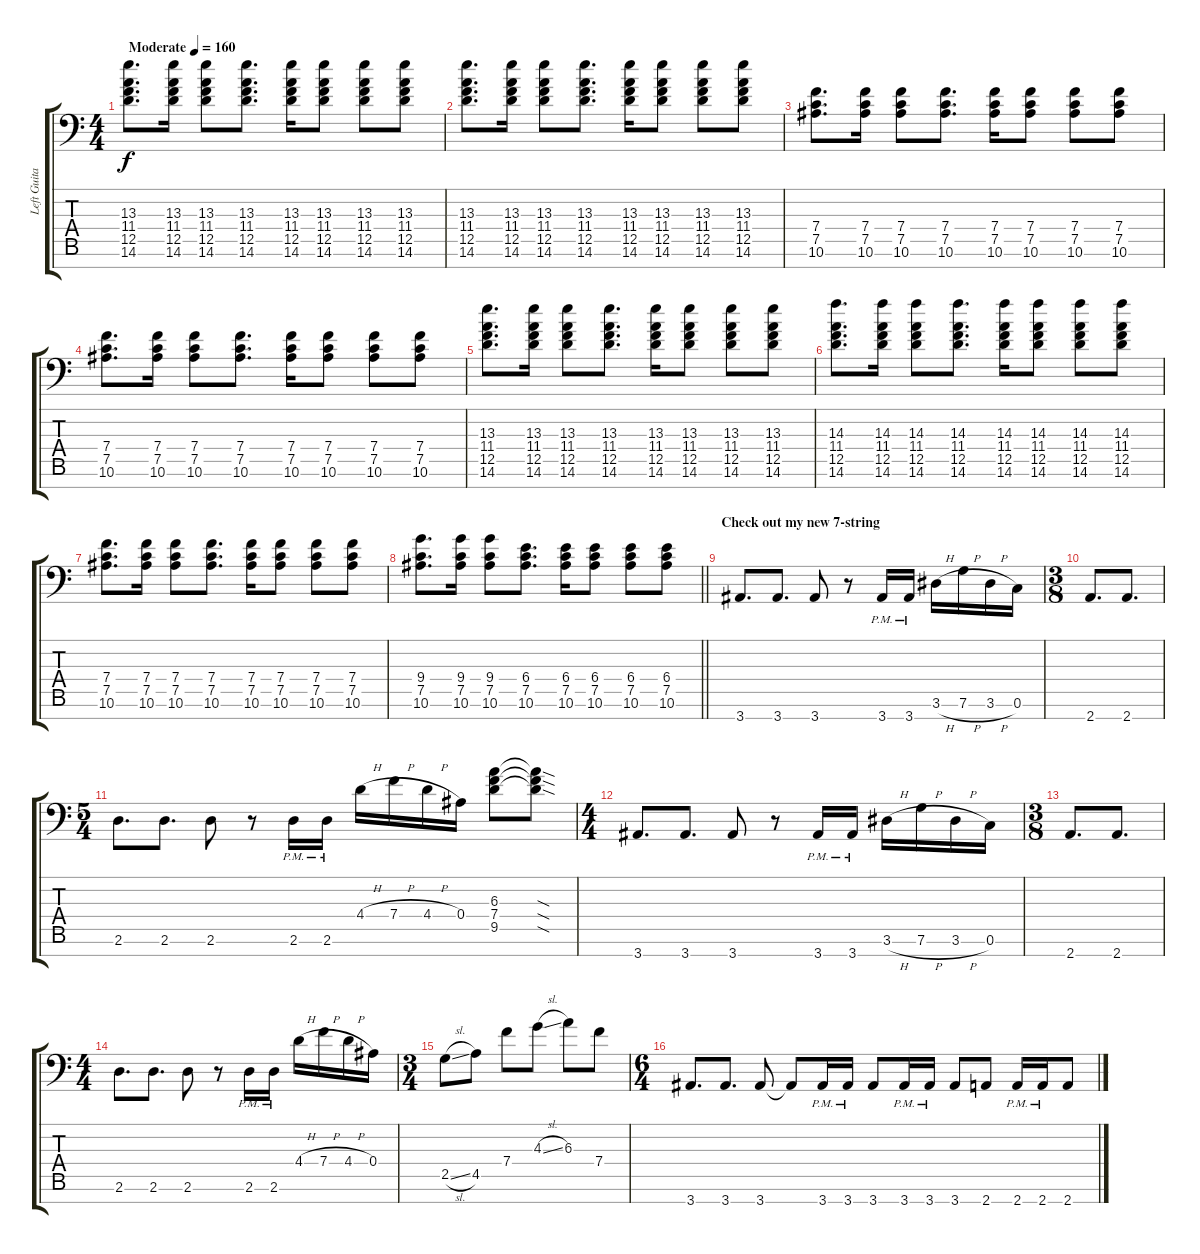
\track ("Left Guitar" "Left Guita") {instrument distortionguitar}
\staff {score tabs}
\tuning (C4 G3 Eb3 Bb2 F2 C2 G1) {hide}
\ts (4 4)
\section ("" "")
\tempo (160 "Moderate")
\clef f4
\ks c
(13.3 11.4 12.5 14.6).8{d dy f instrument distortionguitar} (13.3 11.4 12.5 14.6).16 (13.3 11.4 12.5 14.6).8 (13.3 11.4 12.5 14.6).8{d} (13.3 11.4 12.5 14.6).16 (13.3 11.4 12.5 14.6).8 (13.3 11.4 12.5 14.6).8 (13.3 11.4 12.5 14.6).8 |
(13.3 11.4 12.5 14.6).8{d} (13.3 11.4 12.5 14.6).16 (13.3 11.4 12.5 14.6).8 (13.3 11.4 12.5 14.6).8{d} (13.3 11.4 12.5 14.6).16 (13.3 11.4 12.5 14.6).8 (13.3 11.4 12.5 14.6).8 (13.3 11.4 12.5 14.6).8 |
(7.4 7.5 10.6).8{d} (7.4 7.5 10.6).16 (7.4 7.5 10.6).8 (7.4 7.5 10.6).8{d} (7.4 7.5 10.6).16 (7.4 7.5 10.6).8 (7.4 7.5 10.6).8 (7.4 7.5 10.6).8 |
(7.4 7.5 10.6).8{d} (7.4 7.5 10.6).16 (7.4 7.5 10.6).8 (7.4 7.5 10.6).8{d} (7.4 7.5 10.6).16 (7.4 7.5 10.6).8 (7.4 7.5 10.6).8 (7.4 7.5 10.6).8 |
(13.3 11.4 12.5 14.6).8{d} (13.3 11.4 12.5 14.6).16 (13.3 11.4 12.5 14.6).8 (13.3 11.4 12.5 14.6).8{d} (13.3 11.4 12.5 14.6).16 (13.3 11.4 12.5 14.6).8 (13.3 11.4 12.5 14.6).8 (13.3 11.4 12.5 14.6).8 |
(14.3 11.4 12.5 14.6).8{d} (14.3 11.4 12.5 14.6).16 (14.3 11.4 12.5 14.6).8 (14.3 11.4 12.5 14.6).8{d} (14.3 11.4 12.5 14.6).16 (14.3 11.4 12.5 14.6).8 (14.3 11.4 12.5 14.6).8 (14.3 11.4 12.5 14.6).8 |
(7.4 7.5 10.6).8{d} (7.4 7.5 10.6).16 (7.4 7.5 10.6).8 (7.4 7.5 10.6).8{d} (7.4 7.5 10.6).16 (7.4 7.5 10.6).8 (7.4 7.5 10.6).8 (7.4 7.5 10.6).8 |
\barLineRight lightlight
(9.4 7.5 10.6).8{d} (9.4 7.5 10.6).16 (9.4 7.5 10.6).8 (6.4 7.5 10.6).8{d} (6.4 7.5 10.6).16 (6.4 7.5 10.6).8 (6.4 7.5 10.6).8 (6.4 7.5 10.6).8 |
\section ("" "Check out my new 7-string")
3.7.8{d} 3.7.8{d} 3.7.8 r.8 3.7{pm}.16 3.7{pm}.16 3.6{h}.16 7.6{h}.16 3.6{h}.16 0.6.16 |
\ts (3 8)
2.7.8{d} 2.7.8{d} |
\ts (5 4)
2.6.8{d} 2.6.8{d} 2.6.8 r.8 2.6{pm}.16 2.6{pm}.16 4.4{h}.16 7.4{h}.16 4.4{h}.16 0.4.16 (6.3 7.4 9.5).8 (6.3{sod t} 7.4{sod t} 9.5{sod t}).8 |
\ts (4 4)
3.7.8{d} 3.7.8{d} 3.7.8 r.8 3.7{pm}.16 3.7{pm}.16 3.6{h}.16 7.6{h}.16 3.6{h}.16 0.6.16 |
\ts (3 8)
2.7.8{d} 2.7.8{d} |
\ts (4 4)
2.6.8{d} 2.6.8{d} 2.6.8 r.8 2.6{pm}.16 2.6{pm}.16 4.4{h}.16 7.4{h}.16 4.4{h}.16 0.4.16 |
\ts (3 4)
2.5{sl}.8 4.5.8 7.4.8 4.3{sl}.8 6.3.8 7.4.8 |
\ts (6 4)
3.7.8{d} 3.7.8{d} 3.7.8 3.7{t}.8 3.7{pm}.16 3.7{pm}.16 3.7.8 3.7{pm}.16 3.7{pm}.16 3.7.8 2.7.8 2.7{pm}.16 2.7{pm}.16 2.7.8
